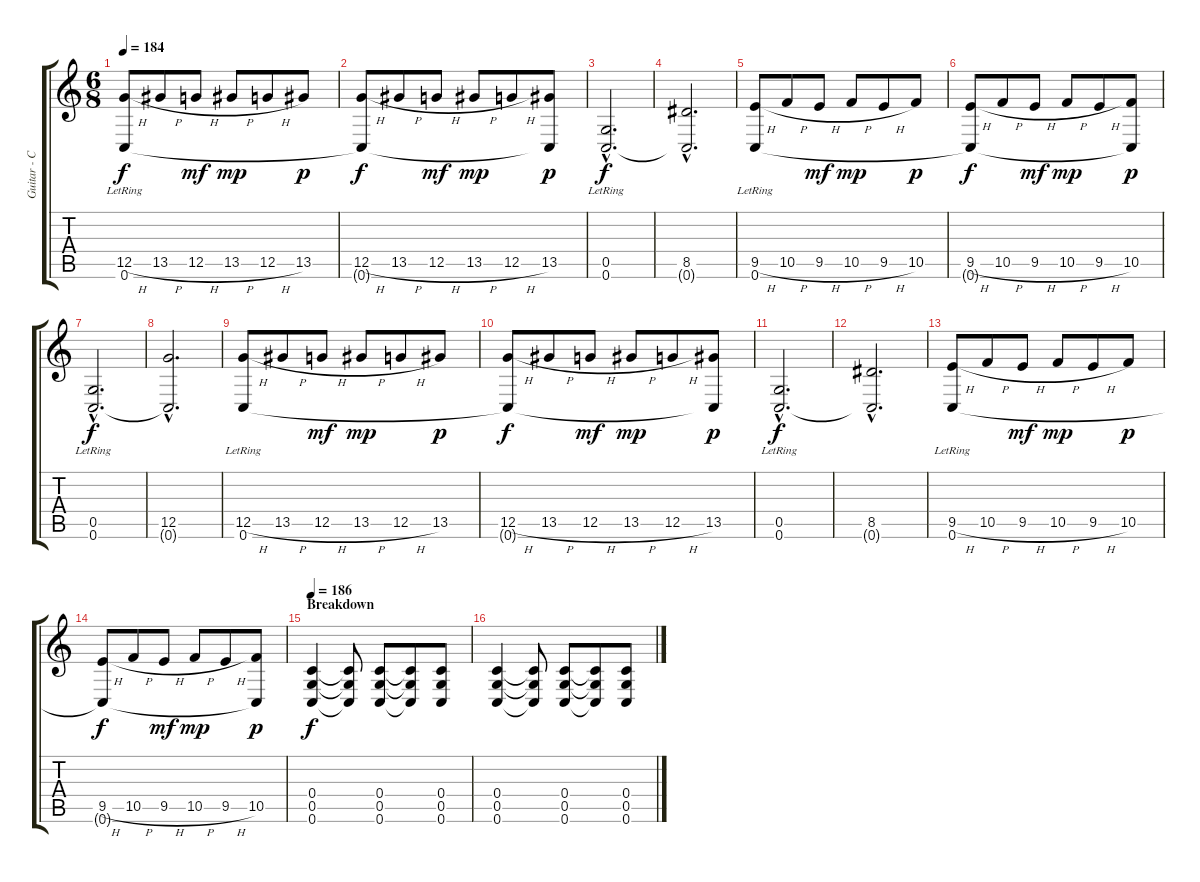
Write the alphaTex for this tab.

\track ("Guitar - Chino Moreno" "Guitar - C") {instrument overdrivenguitar}
\staff {score tabs}
\tuning (D4 A3 F3 C3 G2 C2) {hide}
\ts (6 8)
\tempo 184
\clef g2
\ks c
(12.5{h} 0.6{lr}).8{dy f} 13.5{h}.8 12.5{h}.8{dy mf} 13.5{h}.8{dy mp} 12.5{h}.8 13.5.8{dy p} |
(12.5{h} 0.6{t}).8{dy f} 13.5{h}.8 12.5{h}.8{dy mf} 13.5{h}.8{dy mp} 12.5{h}.8 (13.5 0.6{t}).8{dy p} |
(0.5{hac} 0.6{hac lr}).2{d dy f} |
(8.5{hac} 0.6{hac t}).2{d} |
(9.5{h} 0.6{lr}).8 10.5{h}.8 9.5{h}.8{dy mf} 10.5{h}.8{dy mp} 9.5{h}.8 10.5.8{dy p} |
(9.5{h} 0.6{t}).8{dy f} 10.5{h}.8 9.5{h}.8{dy mf} 10.5{h}.8{dy mp} 9.5{h}.8 (10.5 0.6{t}).8{dy p} |
(0.5{hac} 0.6{hac lr}).2{d dy f} |
(12.5{hac} 0.6{hac t}).2{d} |
(12.5{h} 0.6{lr}).8 13.5{h}.8 12.5{h}.8{dy mf} 13.5{h}.8{dy mp} 12.5{h}.8 13.5.8{dy p} |
(12.5{h} 0.6{t}).8{dy f} 13.5{h}.8 12.5{h}.8{dy mf} 13.5{h}.8{dy mp} 12.5{h}.8 (13.5 0.6{t}).8{dy p} |
(0.5{hac} 0.6{hac lr}).2{d dy f} |
(8.5{hac} 0.6{hac t}).2{d} |
(9.5{h} 0.6{lr}).8 10.5{h}.8 9.5{h}.8{dy mf} 10.5{h}.8{dy mp} 9.5{h}.8 10.5.8{dy p} |
(9.5{h} 0.6{t}).8{dy f} 10.5{h}.8 9.5{h}.8{dy mf} 10.5{h}.8{dy mp} 9.5{h}.8 (10.5 0.6{t}).8{dy p} |
\section ("" "Breakdown")
\tempo 186
(0.4 0.5 0.6).4{dy f volume 13 instrument overdrivenguitar} (0.4{t} 0.5{t} 0.6{t}).8 (0.4 0.5 0.6).8 (0.4{t} 0.5{t} 0.6{t}).8 (0.4 0.5 0.6).8 |
(0.4 0.5 0.6).4 (0.4{t} 0.5{t} 0.6{t}).8 (0.4 0.5 0.6).8 (0.4{t} 0.5{t} 0.6{t}).8 (0.4 0.5 0.6).8
